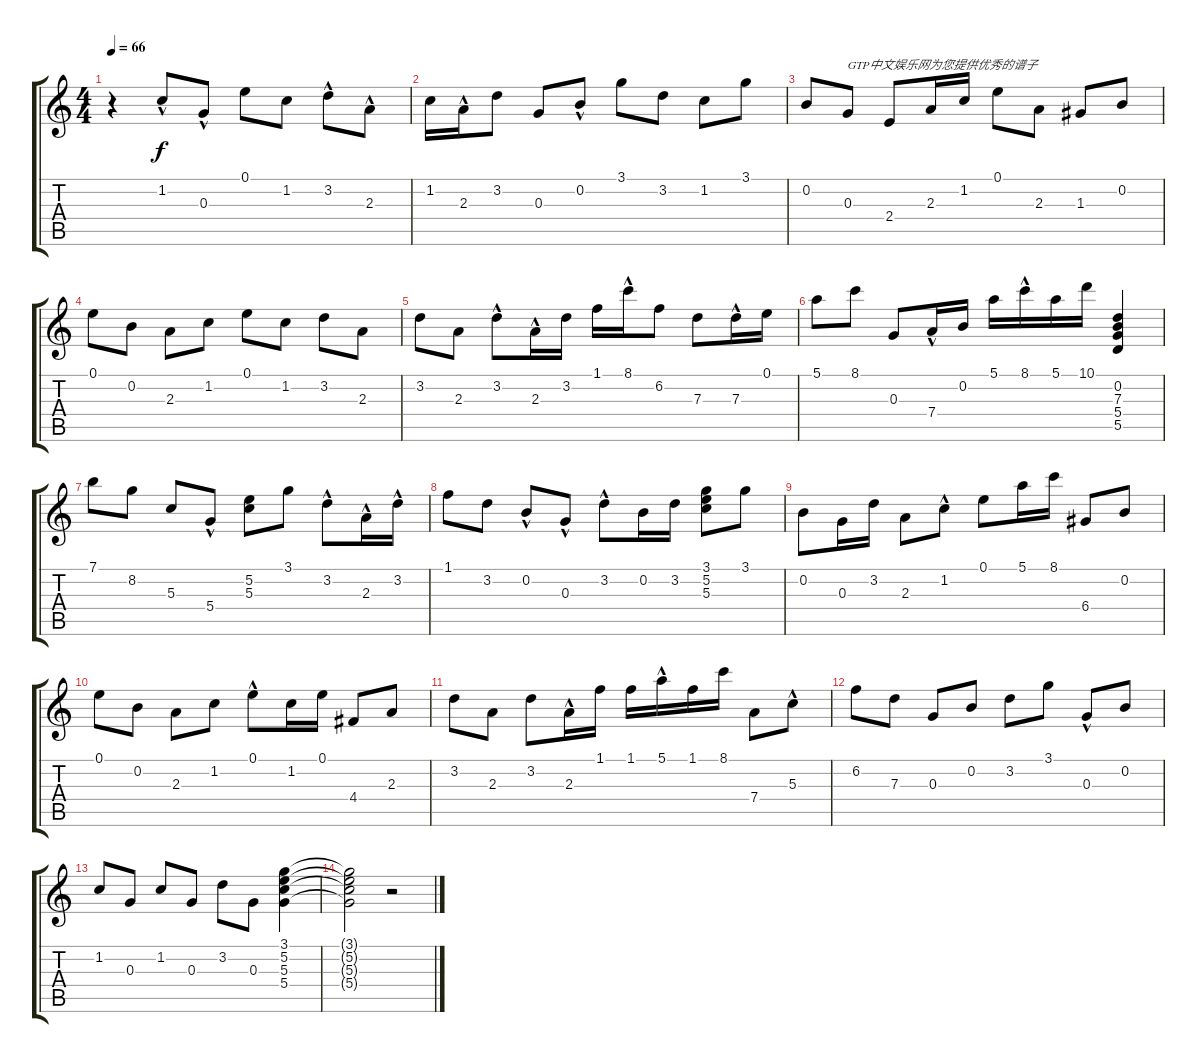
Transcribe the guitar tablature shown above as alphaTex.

\track "" {instrument acousticguitarsteel}
\staff {score tabs}
\tuning (E4 B3 G3 D3 A2 E2) {hide}
\ts (4 4)
\tempo 66
\clef g2
\ks c
r.4{dy f instrument acousticguitarsteel} 1.2{hac}.8 0.3{hac}.8 0.1.8 1.2.8 3.2{hac}.8 2.3{hac}.8 |
1.2.16 2.3{hac}.16 3.2.8 0.3.8 0.2{hac}.8 3.1.8 3.2.8 1.2.8 3.1.8 |
0.2.8 0.3.8{txt "GTP中文娱乐网为您提供优秀的谱子"} 2.4.8 2.3.16 1.2.16 0.1.8 2.3.8 1.3.8 0.2.8 |
0.1.8 0.2.8 2.3.8 1.2.8 0.1.8 1.2.8 3.2.8 2.3.8 |
3.2.8 2.3.8 3.2{hac}.8 2.3{hac}.16 3.2.16 1.1.16 8.1{hac}.16 6.2.8 7.3.8 7.3{hac}.16 0.1.16 |
5.1.8 8.1.8 0.3.8 7.4{hac}.16 0.2.16 5.1.16 8.1{hac}.16 5.1.16 10.1.16 (0.2 7.3 5.4 5.5).4 |
7.1.8 8.2.8 5.3.8 5.4{hac}.8 (5.2 5.3).8 3.1.8 3.2{hac}.8 2.3{hac}.16 3.2{hac}.16 |
1.1.8 3.2.8 0.2{hac}.8 0.3{hac}.8 3.2{hac}.8 0.2.16 3.2.16 (3.1 5.2 5.3).8 3.1.8 |
0.2.8 0.3.16 3.2.16 2.3.8 1.2{hac}.8 0.1.8 5.1.16 8.1.16 6.4.8 0.2.8 |
0.1.8 0.2.8 2.3.8 1.2.8 0.1{hac}.8 1.2.16 0.1.16 4.4.8 2.3.8 |
3.2.8 2.3.8 3.2.8 2.3{hac}.16 1.1.16 1.1.16 5.1{hac}.16 1.1.16 8.1.16 7.4.8 5.3{hac}.8 |
6.2.8 7.3.8 0.3.8 0.2.8 3.2.8 3.1.8 0.3{hac}.8 0.2.8 |
1.2.8 0.3.8 1.2.8 0.3.8 3.2.8 0.3.8 (3.1 5.2 5.3 5.4).4 |
(3.1{t} 5.2{t} 5.3{t} 5.4{t}).2 r.2
